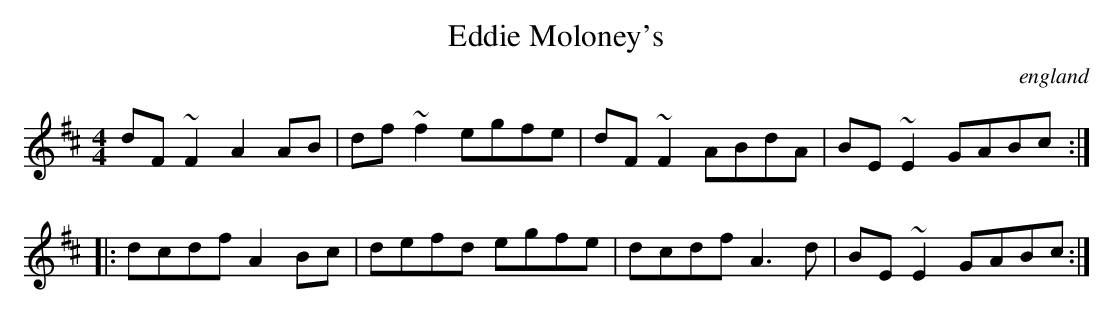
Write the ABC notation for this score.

X:1
T:Eddie Moloney's
O:england
M:4/4
K:D
dF~F2 A2AB | df~f2 egfe | dF~F2 ABdA | BE~E2 GABc ::
dcdf A2Bc | defd egfe | dcdf A3d | BE~E2 GABc :|
